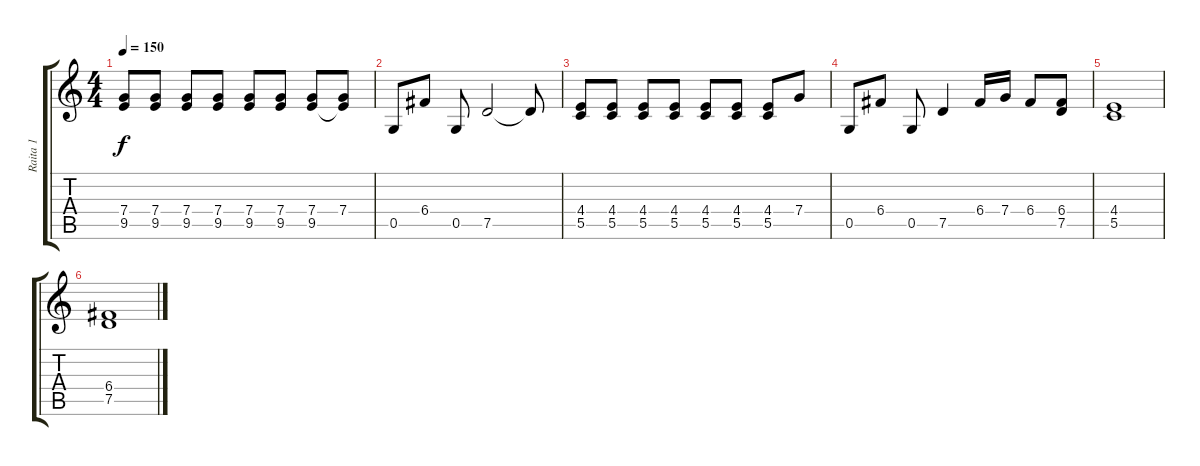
\track ("Raita 1" "Raita 1") {instrument distortionguitar}
\staff {score tabs}
\tuning (D4 A3 F3 C3 G2 D2) {hide}
\ts (4 4)
\tempo 150
\clef g2
\ks c
(7.4 9.5).8{dy f} (7.4 9.5).8 (7.4 9.5).8 (7.4 9.5).8 (7.4 9.5).8 (7.4 9.5).8 (7.4 9.5).8 (7.4 9.5{t}).8 |
0.5.8 6.4.8 0.5.8 7.5.2 7.5{t}.8 |
(4.4 5.5).8 (4.4 5.5).8 (4.4 5.5).8 (4.4 5.5).8 (4.4 5.5).8 (4.4 5.5).8 (4.4 5.5).8 7.4.8 |
0.5.8 6.4.8 0.5.8 7.5.4 6.4.16 7.4.16 6.4.8 (6.4 7.5).8 |
(4.4 5.5).1 |
(6.4 7.5).1
